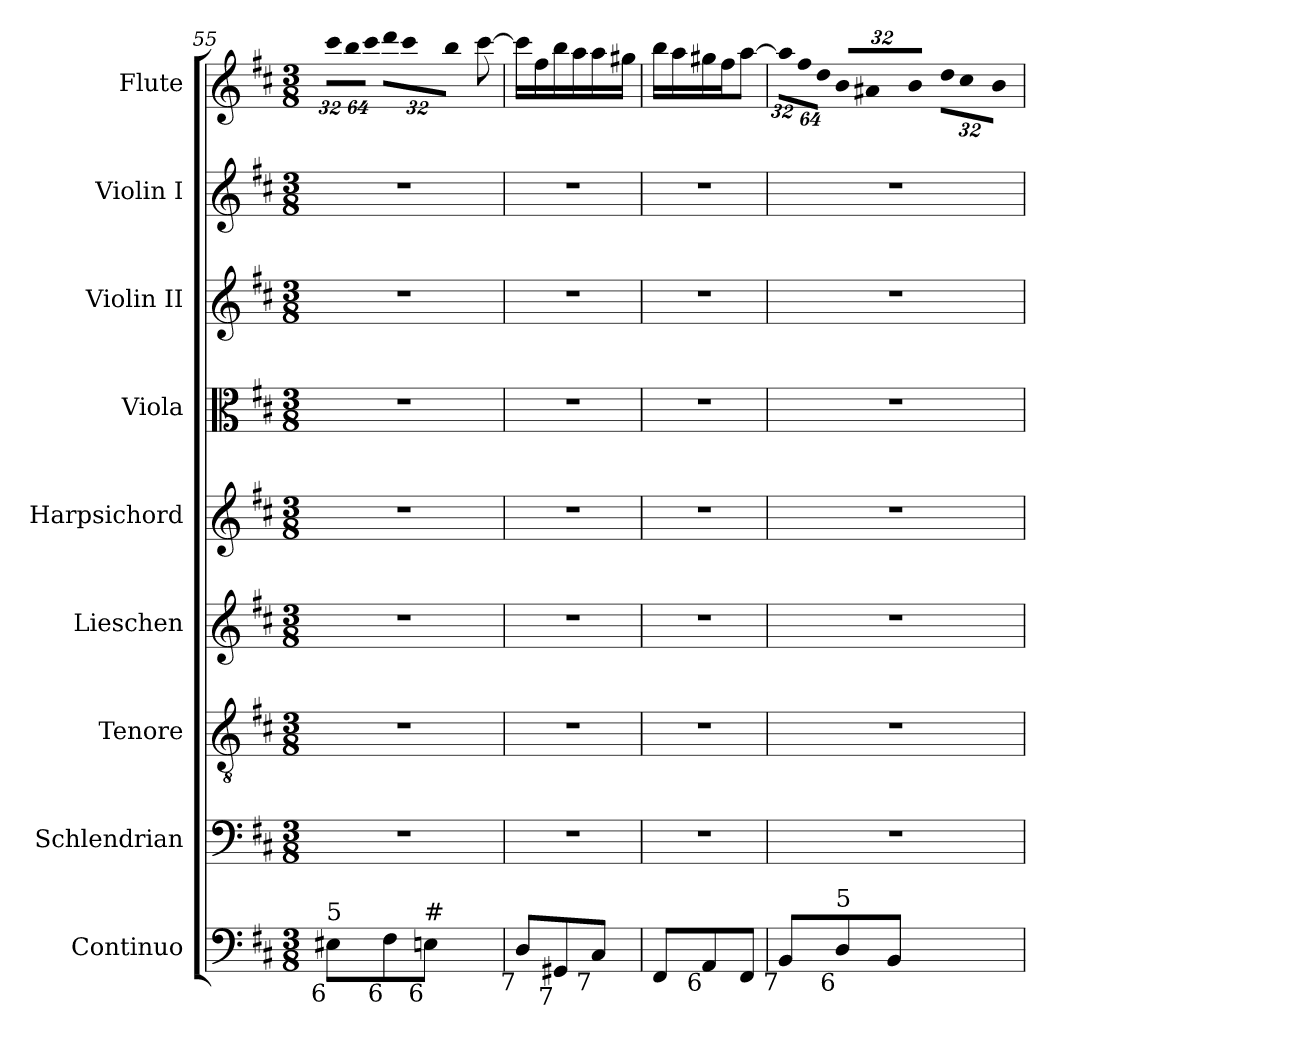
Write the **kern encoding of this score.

**kern	**kern	**kern	**kern	**kern	**kern	**kern	**kern	**kern
*part9	*part8	*part7	*part6	*part5	*part4	*part3	*part2	*part1
*staff9	*staff8	*staff7	*staff6	*staff5	*staff4	*staff3	*staff2	*staff1
*I"Continuo	*I"Schlendrian	*I"Tenore	*I"Lieschen	*I"Harpsichord	*I"Viola	*I"Violin II	*I"Violin I	*I"Flute
*I'Continuo	*I'Schlendrian	*I'Tenore	*I'Lieschen	*	*I'Viola	*	*	*
*clefF4	*clefF4	*clefGv2	*clefG2	*clefG2	*clefC3	*clefG2	*clefG2	*clefG2
*	*	*ITrd7c12	*	*	*	*	*	*
*k[f#c#]	*k[f#c#]	*k[f#c#]	*k[f#c#]	*k[f#c#]	*k[f#c#]	*k[f#c#]	*k[f#c#]	*k[f#c#]
*D:	*D:	*D:	*D:	*D:	*D:	*D:	*D:	*D:
*M3/8	*M3/8	*M3/8	*M3/8	*M3/8	*M3/8	*M3/8	*M3/8	*M3/8
=55	=55	=55	=55	=55	=55	=55	=55	=55
!	!LO:N:vis=1	!LO:N:vis=1	!LO:N:vis=1	!LO:N:vis=1	!LO:N:vis=1	!LO:N:vis=1	!LO:N:vis=1	!
*	*	*	*	*	*	*	*	*Xbrackettup
!LO:TX:b:rj:t=6	!	!	!	!	!	!	!	!
!LO:TX:t=5	!	!	!	!	!	!	!	!
!	!	!	!	!	!	!	!	!LO:N:vis=16
8E#Xi\L	4.r	4.r	4.r	4.r	4.r	4.r	4.r	512%21ccc#i\LL
!	!	!	!	!	!	!	!	!LO:N:vis=16
.	.	.	.	.	.	.	.	1024%43bbi\
!	!	!	!	!	!	!	!	!LO:N:vis=16
.	.	.	.	.	.	.	.	1024%43ccc#i\JJ
!LO:TX:b:rj:t=6	!	!	!	!	!	!	!	!
!	!	!	!	!	!	!	!	!LO:N:vis=16
8F#i\	.	.	.	.	.	.	.	512%21dddi\LL
!	!	!	!	!	!	!	!	!LO:N:vis=16
.	.	.	.	.	.	.	.	1024%43ccc#i\
!	!	!	!	!	!	!	!	!LO:N:vis=16
.	.	.	.	.	.	.	.	1024%43bbi\JJ
!LO:TX:b:rj:t=6	!	!	!	!	!	!	!	!
!LO:TX:t=#	!	!	!	!	!	!	!	!
8Eni\J	.	.	.	.	.	.	.	[8ccc#i\
!!LO:LB:g=z
=56	=56	=56	=56	=56	=56	=56	=56	=56
!LO:TX:b:rj:t=7	!	!	!	!	!	!	!	!
!	!LO:N:vis=1	!LO:N:vis=1	!LO:N:vis=1	!LO:N:vis=1	!LO:N:vis=1	!LO:N:vis=1	!LO:N:vis=1	!
8Di/L	4.r	4.r	4.r	4.r	4.r	4.r	4.r	16ccc#i\LL]
.	.	.	.	.	.	.	.	16ff#i\
!LO:TX:b:rj:t=7	!	!	!	!	!	!	!	!
8GG#Xi/	.	.	.	.	.	.	.	16bbi\
.	.	.	.	.	.	.	.	16aai\
!LO:TX:b:rj:t=7	!	!	!	!	!	!	!	!
8C#i/J	.	.	.	.	.	.	.	16aai\
.	.	.	.	.	.	.	.	16gg#Xi\JJ
=57	=57	=57	=57	=57	=57	=57	=57	=57
!	!LO:N:vis=1	!LO:N:vis=1	!LO:N:vis=1	!LO:N:vis=1	!LO:N:vis=1	!LO:N:vis=1	!LO:N:vis=1	!
8FF#i/L	4.r	4.r	4.r	4.r	4.r	4.r	4.r	16bbi\LL
.	.	.	.	.	.	.	.	16aai\
!LO:TX:b:rj:t=6	!	!	!	!	!	!	!	!
8AAi/	.	.	.	.	.	.	.	16gg#Xi\
.	.	.	.	.	.	.	.	16ff#i\J
8FF#i/J	.	.	.	.	.	.	.	[8aai\J
=58	=58	=58	=58	=58	=58	=58	=58	=58
!LO:TX:b:rj:t=7	!	!	!	!	!	!	!	!
!	!LO:N:vis=1	!LO:N:vis=1	!LO:N:vis=1	!LO:N:vis=1	!LO:N:vis=1	!LO:N:vis=1	!LO:N:vis=1	!LO:N:vis=16
8BBi/L	4.r	4.r	4.r	4.r	4.r	4.r	4.r	512%21aai\LL]
!	!	!	!	!	!	!	!	!LO:N:vis=16
.	.	.	.	.	.	.	.	1024%43ff#i\
!	!	!	!	!	!	!	!	!LO:N:vis=16
.	.	.	.	.	.	.	.	1024%43ddi\JJ
!LO:TX:b:rj:t=6	!	!	!	!	!	!	!	!
!LO:TX:t=5	!	!	!	!	!	!	!	!
!	!	!	!	!	!	!	!	!LO:N:vis=16
8Di/	.	.	.	.	.	.	.	512%21bi/LL
!	!	!	!	!	!	!	!	!LO:N:vis=16
.	.	.	.	.	.	.	.	1024%43a#Xi/
!	!	!	!	!	!	!	!	!LO:N:vis=16
.	.	.	.	.	.	.	.	1024%43bi/JJ
!	!	!	!	!	!	!	!	!LO:N:vis=16
8BBi/J	.	.	.	.	.	.	.	512%21ddi\LL
!	!	!	!	!	!	!	!	!LO:N:vis=16
.	.	.	.	.	.	.	.	1024%43cc#i\
!	!	!	!	!	!	!	!	!LO:N:vis=16
.	.	.	.	.	.	.	.	1024%43bi\JJ
=	=	=	=	=	=	=	=	=
*-	*-	*-	*-	*-	*-	*-	*-	*-
